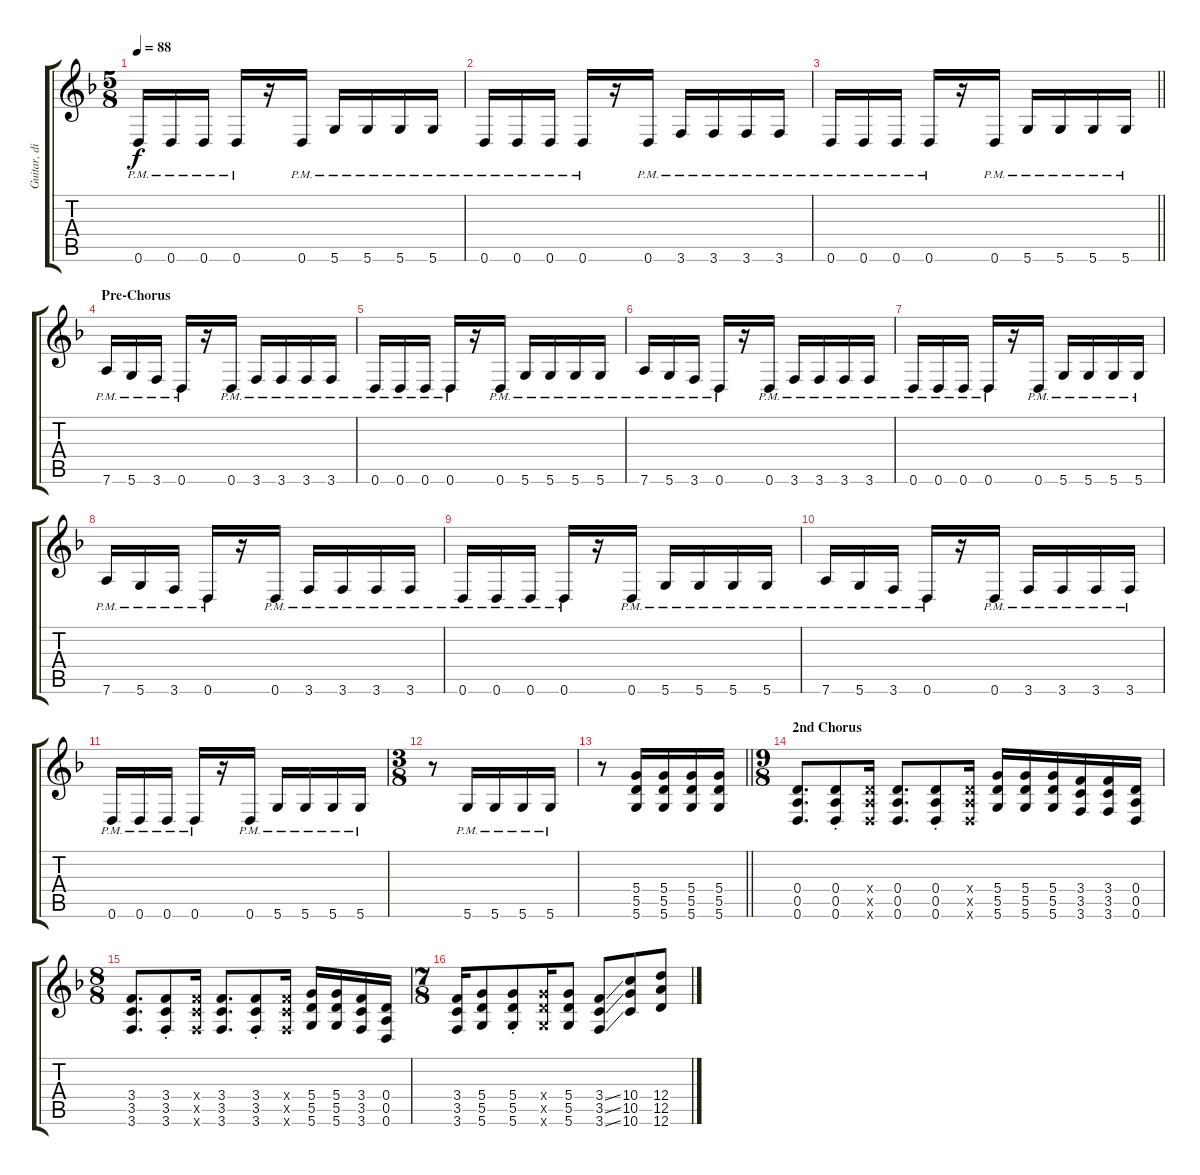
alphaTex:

\track ("Guitar, distortion" "Guitar, di") {instrument distortionguitar}
\staff {score tabs}
\tuning (E4 B3 G3 D3 A2 D2) {hide}
\ts (5 8)
\tempo 88
\clef g2
\ks dminor
0.6{pm}.16{dy f} 0.6{pm}.16{beam merge} 0.6{pm}.16{beam split} 0.6{pm}.16 r.16 0.6{pm}.16 5.6{pm}.16 5.6{pm}.16{beam merge} 5.6{pm}.16 5.6{pm}.16 |
0.6{pm}.16 0.6{pm}.16{beam merge} 0.6{pm}.16{beam split} 0.6{pm}.16 r.16 0.6{pm}.16 3.6{pm}.16 3.6{pm}.16{beam merge} 3.6{pm}.16 3.6{pm}.16 |
\barLineRight lightlight
0.6{pm}.16 0.6{pm}.16{beam merge} 0.6{pm}.16{beam split} 0.6{pm}.16 r.16 0.6{pm}.16 5.6{pm}.16 5.6{pm}.16{beam merge} 5.6{pm}.16 5.6{pm}.16 |
\section ("" "Pre-Chorus")
7.6{pm}.16 5.6{pm}.16{beam merge} 3.6{pm}.16{beam split} 0.6{pm}.16 r.16 0.6{pm}.16 3.6{pm}.16 3.6{pm}.16{beam merge} 3.6{pm}.16 3.6{pm}.16 |
0.6{pm}.16 0.6{pm}.16{beam merge} 0.6{pm}.16{beam split} 0.6{pm}.16 r.16 0.6{pm}.16 5.6{pm}.16 5.6{pm}.16{beam merge} 5.6{pm}.16 5.6{pm}.16 |
7.6{pm}.16 5.6{pm}.16{beam merge} 3.6{pm}.16{beam split} 0.6{pm}.16 r.16 0.6{pm}.16 3.6{pm}.16 3.6{pm}.16{beam merge} 3.6{pm}.16 3.6{pm}.16 |
0.6{pm}.16 0.6{pm}.16{beam merge} 0.6{pm}.16{beam split} 0.6{pm}.16 r.16 0.6{pm}.16 5.6{pm}.16 5.6{pm}.16{beam merge} 5.6{pm}.16 5.6{pm}.16 |
7.6{pm}.16 5.6{pm}.16{beam merge} 3.6{pm}.16{beam split} 0.6{pm}.16 r.16 0.6{pm}.16 3.6{pm}.16 3.6{pm}.16{beam merge} 3.6{pm}.16 3.6{pm}.16 |
0.6{pm}.16 0.6{pm}.16{beam merge} 0.6{pm}.16{beam split} 0.6{pm}.16 r.16 0.6{pm}.16 5.6{pm}.16 5.6{pm}.16{beam merge} 5.6{pm}.16 5.6{pm}.16 |
7.6{pm}.16 5.6{pm}.16{beam merge} 3.6{pm}.16{beam split} 0.6{pm}.16 r.16 0.6{pm}.16 3.6{pm}.16 3.6{pm}.16{beam merge} 3.6{pm}.16 3.6{pm}.16 |
0.6{pm}.16 0.6{pm}.16{beam merge} 0.6{pm}.16{beam split} 0.6{pm}.16 r.16 0.6{pm}.16 5.6{pm}.16 5.6{pm}.16{beam merge} 5.6{pm}.16 5.6{pm}.16 |
\ts (3 8)
r.8 5.6{pm}.16 5.6{pm}.16{beam merge} 5.6{pm}.16 5.6{pm}.16 |
\barLineRight lightlight
r.8{instrument distortionguitar} (5.4 5.5 5.6).16 (5.4 5.5 5.6).16{beam merge} (5.4 5.5 5.6).16 (5.4 5.5 5.6).16 |
\ts (9 8)
\section ("" "2nd Chorus")
(0.4 0.5 0.6).8{d} (0.4{st} 0.5{st} 0.6{st}).8 (0.4{x} 0.5{x} 0.6{x}).16 (0.4 0.5 0.6).8{d} (0.4{st} 0.5{st} 0.6{st}).8{beam merge} (0.4{x} 0.5{x} 0.6{x}).16 (5.4 5.5 5.6).16 (5.4 5.5 5.6).16 (5.4 5.5 5.6).16 (3.4 3.5 3.6).16 (3.4 3.5 3.6).16 (0.4 0.5 0.6).16 |
\ts (8 8)
(3.4 3.5 3.6).8{d beam merge} (3.4{st} 3.5{st} 3.6{st}).8{beam merge} (3.4{x} 3.5{x} 3.6{x}).16{beam split} (3.4 3.5 3.6).8{d beam merge} (3.4{st} 3.5{st} 3.6{st}).8{beam merge} (3.4{x} 3.5{x} 3.6{x}).16{beam split} (5.4 5.5 5.6).16 (5.4 5.5 5.6).16{beam merge} (3.4 3.5 3.6).16 (0.4 0.5 0.6).16 |
\ts (7 8)
(3.4 3.5 3.6).16 (5.4 5.5 5.6).8{beam merge} (5.4{st} 5.5{st} 5.6{st}).8{beam merge} (5.4{x} 5.5{x} 5.6{x}).16 (5.4 5.5 5.6).8{beam split} (3.4{ss} 3.5{ss} 3.6{ss}).8{beam merge} (10.4 10.5 10.6).8{beam merge} (12.4 12.5 12.6).8
